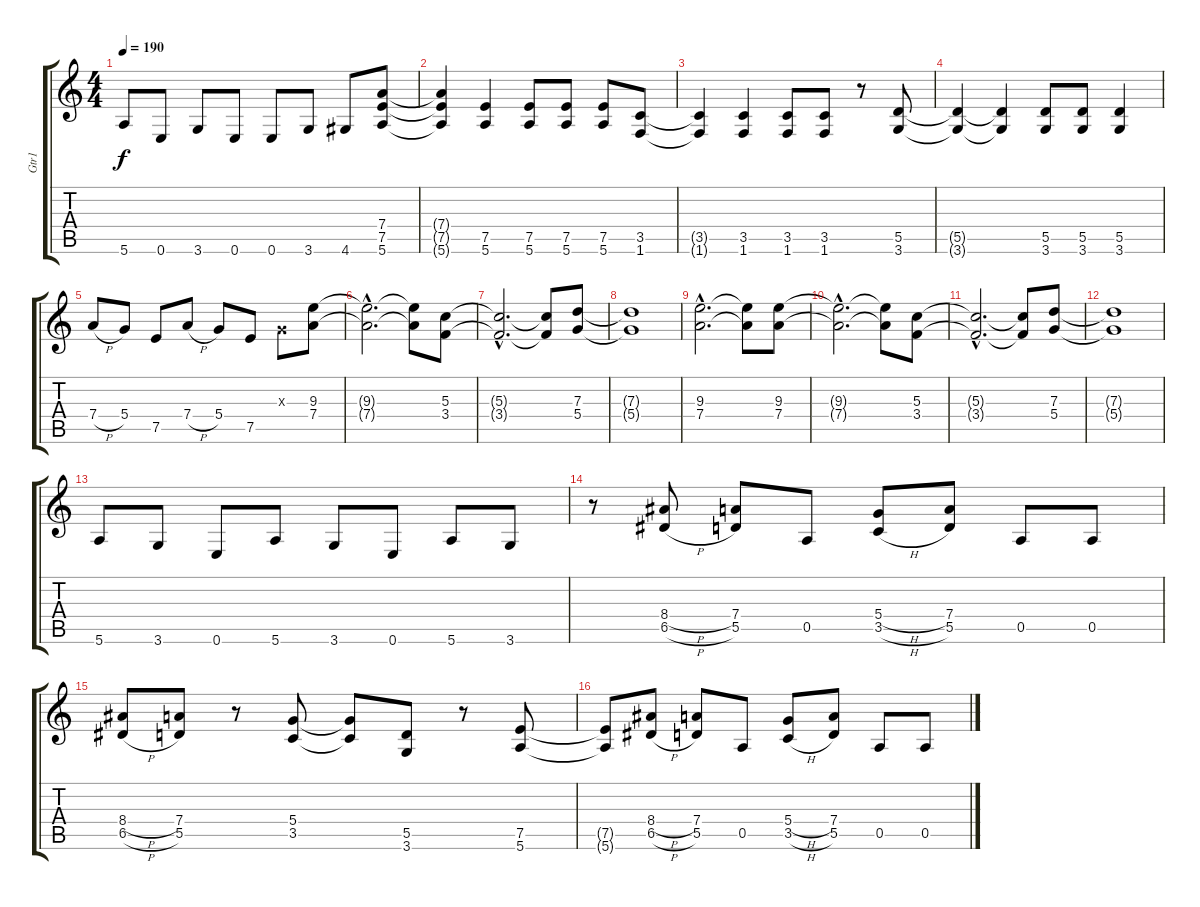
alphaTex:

\track ("Gtr1" "Gtr1") {instrument overdrivenguitar}
\staff {score tabs}
\tuning (E4 B3 G3 D3 A2 E2) {hide}
\ts (4 4)
\tempo 190
\clef g2
\ks c
5.6.8{dy f} 0.6.8 3.6.8 0.6.8 0.6.8 3.6.8 4.6.8 (7.4 7.5 5.6).8 |
(7.4{t} 7.5{t} 5.6{t}).4 (7.5 5.6).4 (7.5 5.6).8 (7.5 5.6).8 (7.5 5.6).8 (3.5 1.6).8 |
(3.5{t} 1.6{t}).4 (3.5 1.6).4 (3.5 1.6).8 (3.5 1.6).8 r.8 (5.5 3.6).8 |
(5.5{t} 3.6{t}).4 (5.5{t} 3.6{t}).4 (5.5 3.6).8 (5.5 3.6).8 (5.5 3.6).4 |
7.4{h}.8 5.4.8 7.5.8 7.4{h}.8 5.4.8 7.5.8 0.3{x}.8 (9.3 7.4).8 |
(9.3{hac t} 7.4{hac t}).2{d} (9.3{t} 7.4{t}).8 (5.3 3.4).8 |
(5.3{hac t} 3.4{hac t}).2{d} (5.3{t} 3.4{t}).8 (7.3 5.4).8 |
(7.3{t} 5.4{t}).1 |
(9.3{hac} 7.4{hac}).2{d} (9.3{t} 7.4{t}).8 (9.3 7.4).8 |
(9.3{hac t} 7.4{hac t}).2{d} (9.3{t} 7.4{t}).8 (5.3 3.4).8 |
(5.3{hac t} 3.4{hac t}).2{d} (5.3{t} 3.4{t}).8 (7.3 5.4).8 |
(7.3{t} 5.4{t}).1 |
5.6.8 3.6.8 0.6.8 5.6.8 3.6.8 0.6.8 5.6.8 3.6.8 |
r.8 (8.4{h} 6.5{h}).8 (7.4 5.5).8 0.5.8 (5.4{h} 3.5{h}).8 (7.4 5.5).8 0.5.8 0.5.8 |
(8.4{h} 6.5{h}).8 (7.4 5.5).8 r.8 (5.4 3.5).8 (5.4{t} 3.5{t}).8 (5.5 3.6).8 r.8 (7.5 5.6).8 |
(7.5{t} 5.6{t}).8 (8.4{h} 6.5{h}).8 (7.4 5.5).8 0.5.8 (5.4{h} 3.5{h}).8 (7.4 5.5).8 0.5.8 0.5.8
